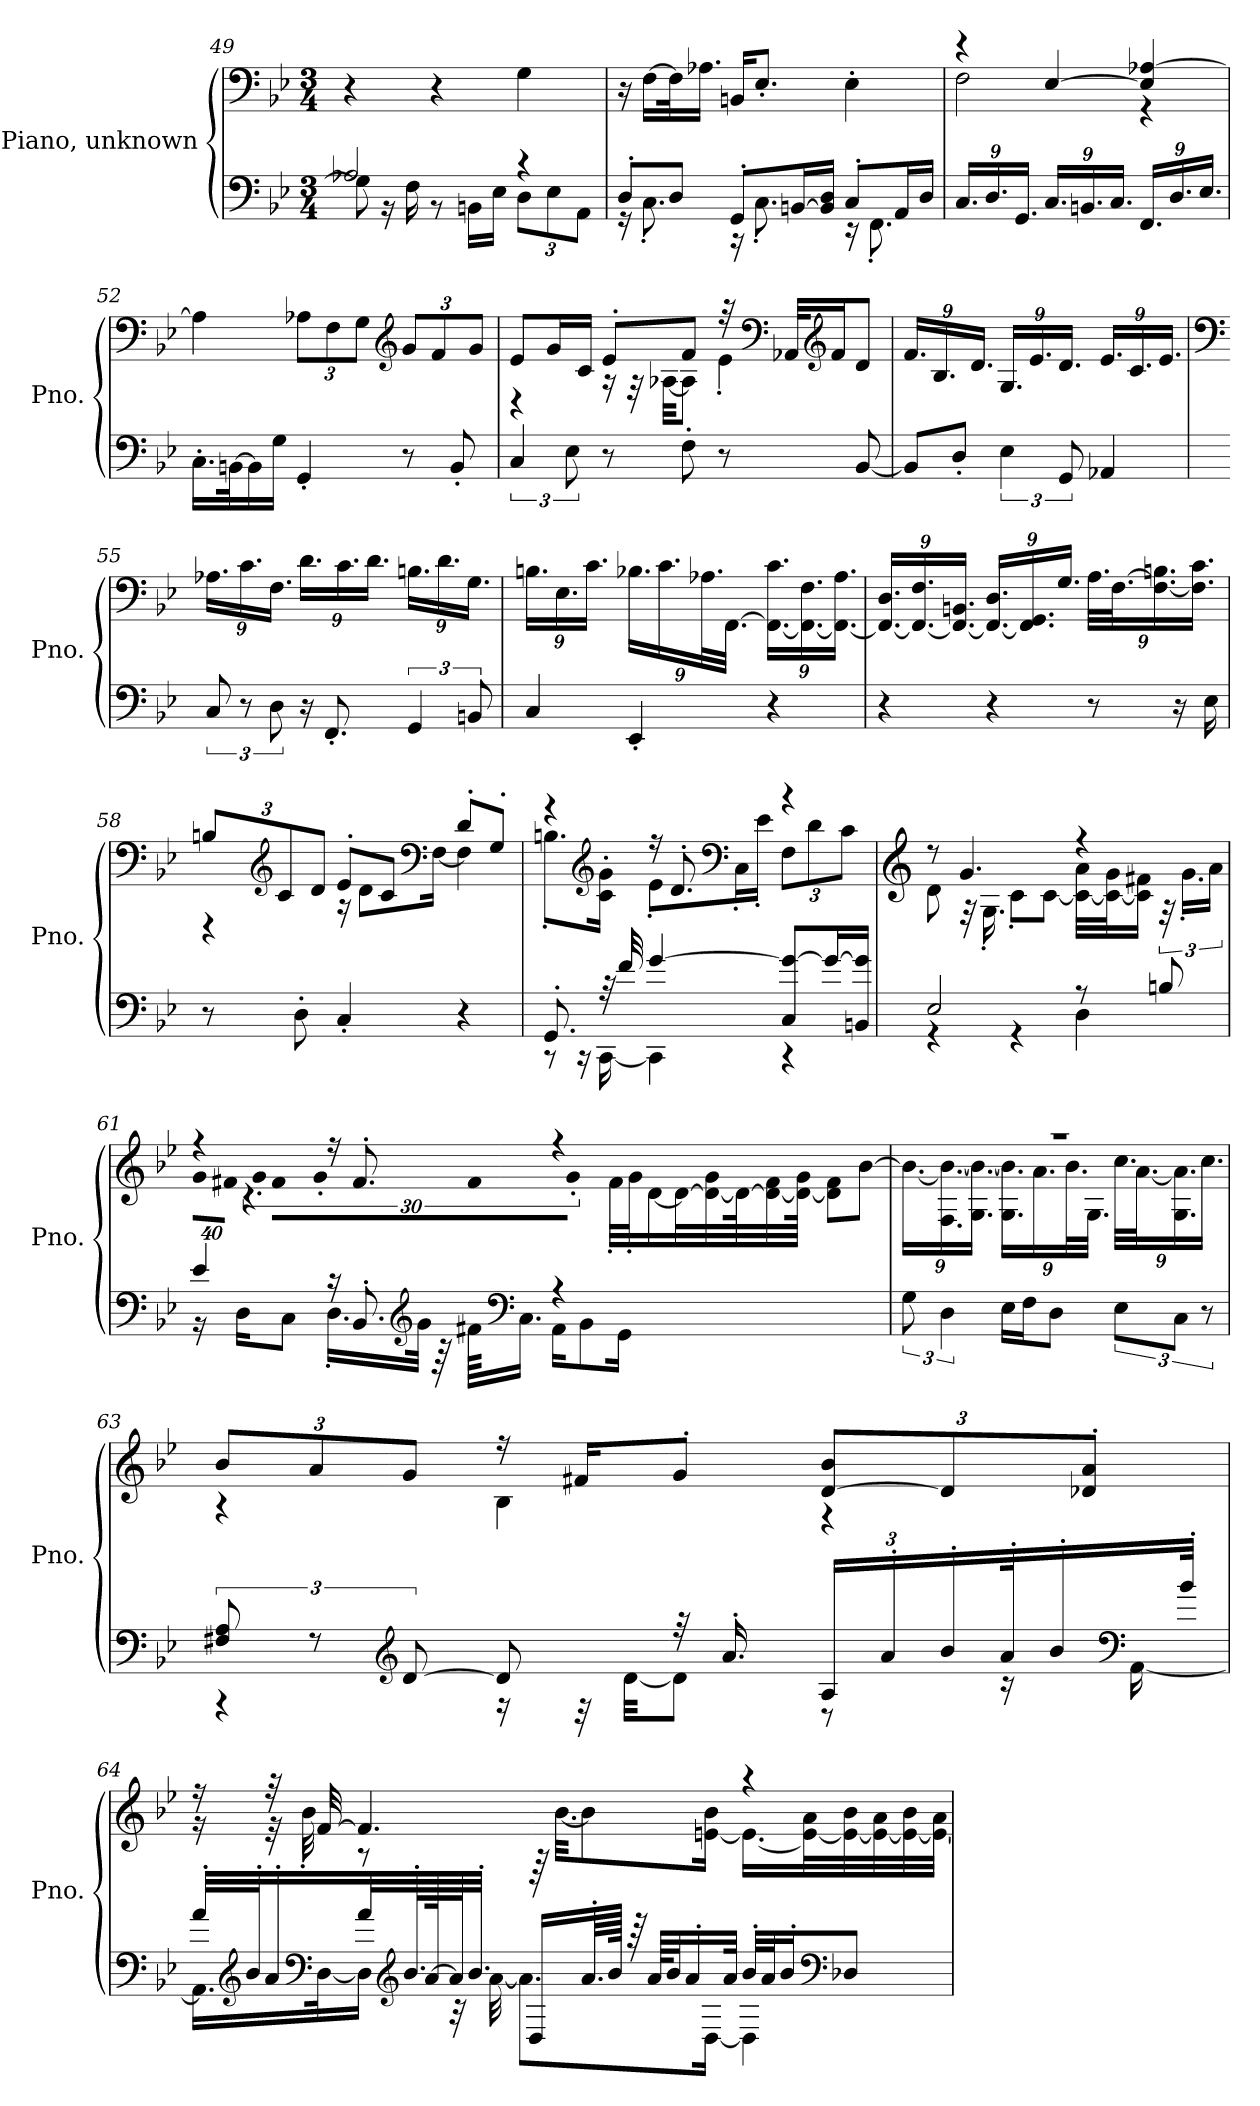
**kern	**kern
*part1	*part1
*staff2	*staff1
*I"Piano, unknown	*
*I'Pno.	*
*clefF4	*clefF4
*k[b-e-]	*k[b-e-]
*M3/4	*M3/4
=49	=49
*^	*
2A-X/	8G\]	4r
.	16r	.
.	16F\	.
.	8r	4r
.	16BBn\LL	.
.	16E-\JJ	.
*	*Xbrackettup	*
4r	12D\L	4G\
.	12E-\	.
.	12AA\J	.
!!LO:LB:g=z
=50	=50	=50
8D'/L	16r	16r
.	8.C'\	[16F\LL
8D/J	.	32F\K]
.	.	16.A-X\JJ
8GG'/L	16r	16BBn/KL
.	8.C'\	8.E-'/J
[16BBn/L	.	.
16BB/] 16D/JJ	.	.
8C'/L	16r	4E-'\
.	8.FF'\	.
16AA/L	.	.
16D/JJ	.	.
*v	*v	*
=51	=51
*	*^
18.C/LL	4r	2F\
18.D/	.	.
18.GG/JJ	.	.
18.C/LL	[4E-/	.
18.BBn/	.	.
18.C/JJ	.	.
18.FF/LL	4E-/] [4A-X/	4r
18.D/	.	.
18.E-/JJ	.	.
*	*v	*v
=52	=52
16.C'\LL	4A-\]
[32BBn\K	.
16BB\]	.
16G\JJ	.
*	*Xbrackettup
4GG'/	12A-X\L
.	12F\
.	12G\J
*	*clefG2
8r	12g/L
.	12f/
8BB'/	.
.	12g/J
!!LO:LB:g=z
=53	=53
*brackettup	*
*	*^
6C/	8e-/L	4r
.	16g/L	.
12E-\	.	.
.	16c/JJ	.
8r	8e-'/L	16r
.	.	32r
.	.	[32A-X\KKL
8F'\	8f/J	8A-\J]
8r	32r	4e-'\
*	*clefF4	*
.	32AA-X/KLL	.
*	*clefG2	*
.	16f/J	.
[8BB-/	8d/J	.
*	*v	*v
=54	=54
8BB-/L]	18.f/LL
.	18.B-/
8D'/J	.
.	18.d/JJ
6E-\	18.G/LL
.	18.e-/
12GG/	18.d/JJ
4AA-X/	18.e-/LL
.	18.c/
.	18.e-/JJ
!!LO:PB:g=z
=55	=55
*	*clefF4
12C/	18.A-X\LL
12r	18.c\
12D\	18.F\JJ
16r	18.d\LL
8.FF'/	.
.	18.c\
.	18.d\JJ
6GG/	18.Bn\LL
.	18.d\
12BBn/	18.G\JJ
=56	=56
4C/	18.Bn\LL
.	18.E-\
.	18.c\JJ
4EE-'/	18.B-X\LL
.	18.c\
.	36.A-X\L
.	[36.FF\JJJ
4r	18.FF\_ 18.c\LL
.	18.FF\_ 18.F\
.	18.FF\_ 18.A-\JJ
!!LO:LB:g=z
=57	=57
4r	18.FF/_ 18.D/LL
.	18.FF/_ 18.F/
.	18.FF/_ 18.BBn/JJ
4r	18.FF/_ 18.D/LL
.	18.FF/] 18.GG/
.	18.G/JJ
8r	36.A\LLL
.	[36.F\J
.	18.F\_ 18.Bn\
16r	.
.	18.F\] 18.c\JJ
16E-\	.
=58	=58
*	*^
8r	12Bn/L	4r
*	*clefG2	*
.	12c/	.
8D'\	.	.
.	12d/J	.
4C'/	8e-'/L	16r
.	.	8d\L
.	8c/J	.
*	*clefF4	*
.	.	[16F\Jk
4r	8d'/L	4F\]
.	8G'/J	.
!!LO:LB:g=z	!!
=59	=59	=59
*^	*	*
8.GG'/	8r	4r	8.Bn'\L
.	16r	.	.
*	*	*clefG2	*
32r	[16CC\	.	16c\' 16g\'Jk
32f/	.	.	.
[4g/	4CC\]	16r	8e-'\L
.	.	8.d'/	.
*	*	*clefF4	*
.	.	.	16C'\L
.	.	.	16e-'\JJ
8C/ 8g/_L	4r	4r	12F\L
.	.	.	12d\
16g/L_	.	.	.
.	.	.	12c\J
16BBn/ 16g/]JJ	.	.	.
=60	=60	=60	=60
*	*	*clefG2	*
2E-/	4r	8r	8d\
.	.	4.g/	32r
.	.	.	16.G'\
.	4r	.	8c'\L
.	.	.	[8c\J
8r	4D\	4r	32c\_ 32a\LLL
.	.	.	32c\_ 32g\J
.	.	.	16c\] 16f#X\JJ
*	*	*	*brackettup
8Bn/	.	.	48r
.	.	.	24.g'\LL
.	.	.	24a\JJ
!!LO:LB:g=z	!!
=61	=61	=61	=61
!	!	!	!LO:N:vis=32
4e-/	16r	4r	640%23g\LLL
!	!	!	!LO:N:vis=32
.	.	.	640%23f#X\JJJ
.	16D\KL	.	.
!	!	!	!LO:N:vis=64
.	.	.	960%17r
!	!	!	!LO:N:vis=64
.	.	.	960%17g'\
!	!	!	!LO:N:vis=32
.	.	.	640%23f#\LLL
.	8C\J	.	.
!	!	!	!LO:N:vis=32
.	.	.	640%23g'\
!	!	!	!LO:N:vis=32
.	.	.	640%23f#\
!	!	!	!LO:N:vis=32
.	.	.	640%23g'\JJJ
16r	16.D'\LL	16r	.
.	.	.	32f#'\LLL
.	.	.	32g'\J
8.BB-'/	.	8.f#'/	.
.	.	.	[16d\
*clefG2	*	*	*
.	32g\JJk	.	.
.	64r	.	.
.	.	.	32d\L_
.	64f#X\KKLL	.	.
*clefF4	*	*	*
.	16.C\JJ	.	.
.	.	.	32d\_ 32g\
.	.	.	64d\K_
.	.	.	32d\_ 32f#\
.	.	.	64d\_ 64g\JJJk
4r	16AA\KL	4r	.
.	.	.	8d\] 8f#\L
.	8BB-\	.	.
.	.	.	[8b-\J
.	16GG\Jk	.	.
960ryy	960ryy	960ryy	.
*v	*v	*	*
!!LO:LB:g=z	!!
=62	=62	=62
*	*	*Xbrackettup
12G\	2.r	18.b-\LL_
6D\	.	18.F\ 18.b-\_
.	.	18.G\ 18.b-\_JJ
16E-\LL	.	18.G\ 18.b-\]LL
16F\J	.	.
.	.	18.a\
8D\J	.	.
.	.	36.b-\L
.	.	36.G\JJJ
12E-\L	.	36.cc\LLL
.	.	[36.a\J
12C\J	.	18.G\ 18.a\]
12r	.	18.cc\JJ
=63	=63	=63
*^	*	*
12F#X/ 12A/	4r	12b-/L	4r
12r	.	12a/	.
*clefG2	*	*	*
[12d/	.	12g/J	.
8d/]	16r	16r	4B-\
.	32r	16f#X/KL	.
.	[32d\KKL	.	.
32r	8d\J]	8g'/J	.
16.a'/	.	.	.
*Xbrackettup	*	*	*
24A/LL	8r	[12d/ 12b-/L	4r
24a'/	.	.	.
24b-'/	.	12d/]	.
32a'/K	16r	.	.
16b-'/	.	.	.
.	.	12d-X/' 12a/'J	.
*clefF4	*	*	*
.	[16AA\	.	.
32b-'/JJk	.	.	.
!!LO:LB:g=z	!!
=64	=64	=64	=64
32a'/LLL	16.AA\LL]	16r	16r
*clefG2	*	*	*
32b-'/J	.	.	.
16a'/	.	32r	32r
*clefF4	*	*	*
.	[32D\K	[32f/	32b-'\
32a/L	16D\JJ]	4.f/]	8r
*clefG2	*	*	*
64.b-'/L	.	.	.
[128a/K	.	.	.
64a/J]	32r	.	.
32.b-'/JJJ	.	.	.
.	[32a\	.	.
16D/LL	8.a\L]	.	64r
.	.	.	[32.b-\KKL
64.a'/LL	.	.	8b-\]
128b-/JJJJk	.	.	.
64r	.	.	.
64a/KLLL	.	.	.
32b-/J	.	.	.
16a'/	.	.	.
.	[16D\Jk	.	[16en\ 16b-\Jk
32a/JJk	.	.	.
32b-'/LLL	4D\]	4r	16.e\LL_
32a/J	.	.	.
16b-'/J	.	.	.
.	.	.	32e\_ 32a\L
*clefF4	*	*	*
8D-X/J	.	.	32e\_ 32b-\
.	.	.	32e\_ 32a\
.	.	.	32e\_ 32b-\
.	.	.	32e\_ 32a\JJJ
*v	*v	*	*
*	*v	*v
=	=
*-	*-
